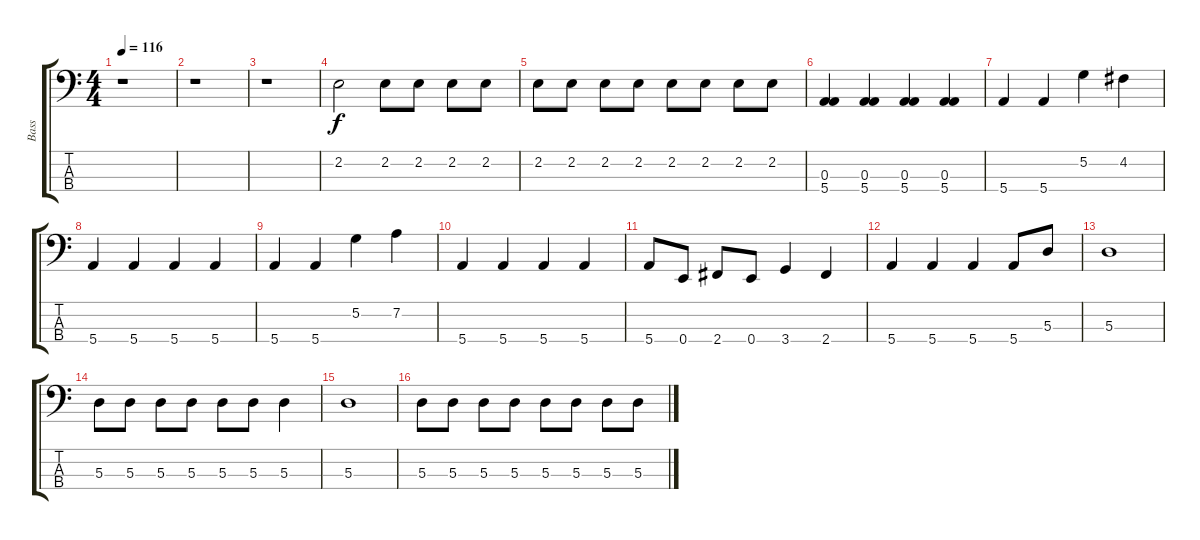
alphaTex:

\track ("Bass" "Bass") {instrument electricbasspick}
\staff {score tabs}
\tuning (G2 D2 A1 E1) {hide}
\ts (4 4)
\tempo 116
\clef f4
\ks c
r.1{dy f} |
r.1 |
r.1 |
2.2.2 2.2.8 2.2.8 2.2.8 2.2.8 |
2.2.8 2.2.8 2.2.8 2.2.8 2.2.8 2.2.8 2.2.8 2.2.8 |
(0.3 5.4).4 (0.3 5.4).4 (0.3 5.4).4 (0.3 5.4).4 |
5.4.4 5.4.4 5.2.4 4.2.4 |
5.4.4 5.4.4 5.4.4 5.4.4 |
5.4.4 5.4.4 5.2.4 7.2.4 |
5.4.4 5.4.4 5.4.4 5.4.4 |
5.4.8 0.4.8 2.4.8 0.4.8 3.4.4 2.4.4 |
5.4.4 5.4.4 5.4.4 5.4.8 5.3.8 |
5.3.1 |
5.3.8 5.3.8 5.3.8 5.3.8 5.3.8 5.3.8 5.3.4 |
5.3.1 |
5.3.8 5.3.8 5.3.8 5.3.8 5.3.8 5.3.8 5.3.8 5.3.8
